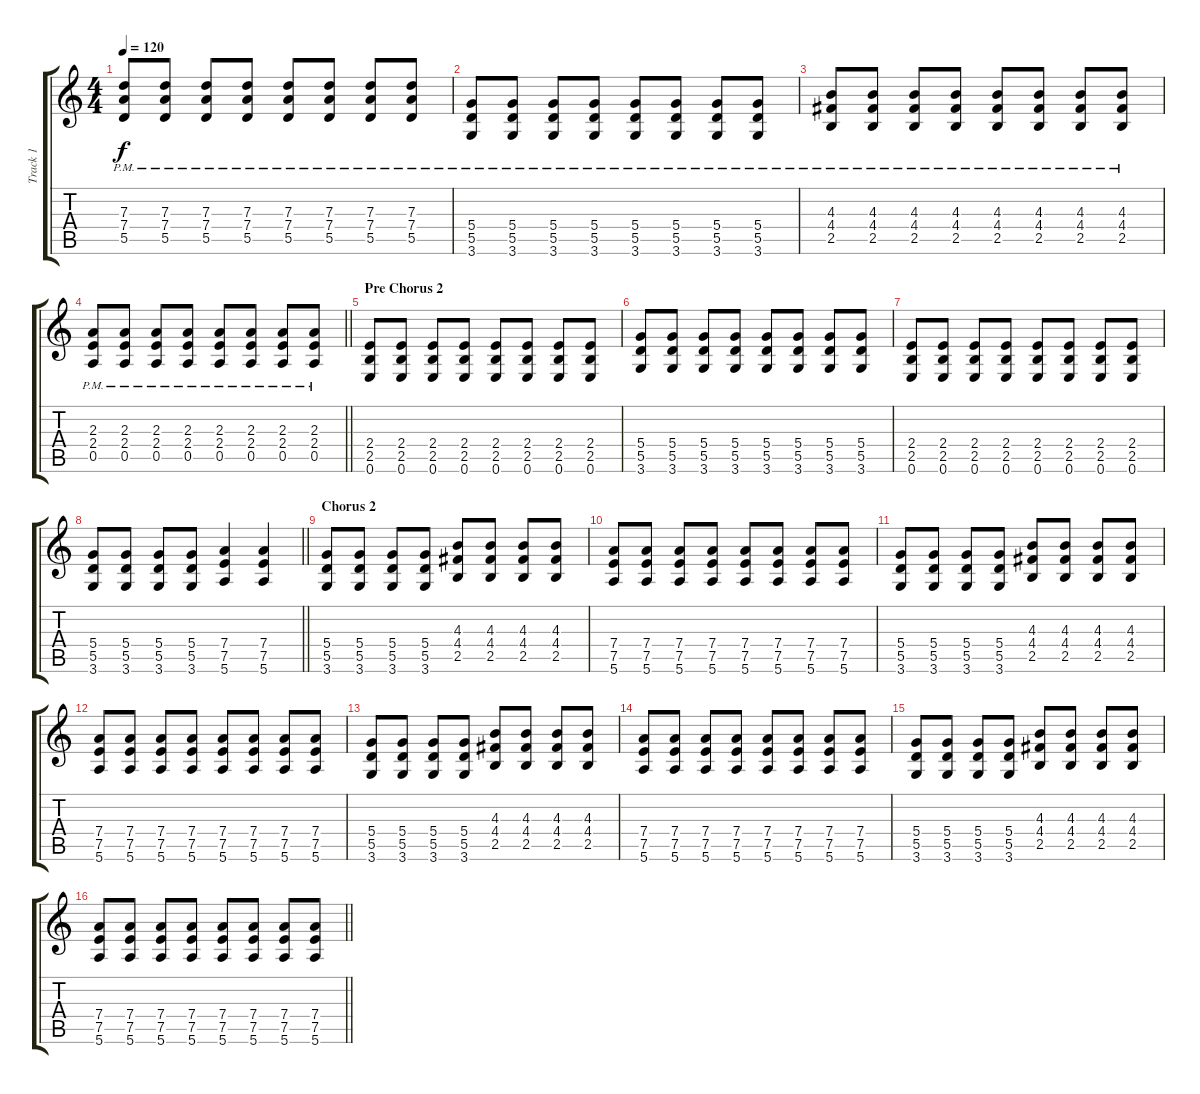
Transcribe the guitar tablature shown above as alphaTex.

\track ("Track 1" "Track 1") {instrument overdrivenguitar}
\staff {score tabs}
\tuning (E4 B3 G3 D3 A2 E2) {hide}
\ts (4 4)
\tempo 120
\clef g2
\ks c
(7.3{pm} 7.4{pm} 5.5{pm}).8{dy f} (7.3{pm} 7.4{pm} 5.5{pm}).8 (7.3{pm} 7.4{pm} 5.5{pm}).8 (7.3{pm} 7.4{pm} 5.5{pm}).8 (7.3{pm} 7.4{pm} 5.5{pm}).8 (7.3{pm} 7.4{pm} 5.5{pm}).8 (7.3{pm} 7.4{pm} 5.5{pm}).8 (7.3{pm} 7.4{pm} 5.5{pm}).8 |
(5.4{pm} 5.5{pm} 3.6{pm}).8 (5.4{pm} 5.5{pm} 3.6{pm}).8 (5.4{pm} 5.5{pm} 3.6{pm}).8 (5.4{pm} 5.5{pm} 3.6{pm}).8 (5.4{pm} 5.5{pm} 3.6{pm}).8 (5.4{pm} 5.5{pm} 3.6{pm}).8 (5.4{pm} 5.5{pm} 3.6{pm}).8 (5.4{pm} 5.5{pm} 3.6{pm}).8 |
(4.3{pm} 4.4{pm} 2.5{pm}).8 (4.3{pm} 4.4{pm} 2.5{pm}).8 (4.3{pm} 4.4{pm} 2.5{pm}).8 (4.3{pm} 4.4{pm} 2.5{pm}).8 (4.3{pm} 4.4{pm} 2.5{pm}).8 (4.3{pm} 4.4{pm} 2.5{pm}).8 (4.3{pm} 4.4{pm} 2.5{pm}).8 (4.3{pm} 4.4{pm} 2.5{pm}).8 |
\barLineRight lightlight
(2.3{pm} 2.4{pm} 0.5{pm}).8 (2.3{pm} 2.4{pm} 0.5{pm}).8 (2.3{pm} 2.4{pm} 0.5{pm}).8 (2.3{pm} 2.4{pm} 0.5{pm}).8 (2.3{pm} 2.4{pm} 0.5{pm}).8 (2.3{pm} 2.4{pm} 0.5{pm}).8 (2.3{pm} 2.4{pm} 0.5{pm}).8 (2.3{pm} 2.4{pm} 0.5{pm}).8 |
\section ("" "Pre Chorus 2")
(2.4 2.5 0.6).8 (2.4 2.5 0.6).8 (2.4 2.5 0.6).8 (2.4 2.5 0.6).8 (2.4 2.5 0.6).8 (2.4 2.5 0.6).8 (2.4 2.5 0.6).8 (2.4 2.5 0.6).8 |
(5.4 5.5 3.6).8 (5.4 5.5 3.6).8 (5.4 5.5 3.6).8 (5.4 5.5 3.6).8 (5.4 5.5 3.6).8 (5.4 5.5 3.6).8 (5.4 5.5 3.6).8 (5.4 5.5 3.6).8 |
(2.4 2.5 0.6).8 (2.4 2.5 0.6).8 (2.4 2.5 0.6).8 (2.4 2.5 0.6).8 (2.4 2.5 0.6).8 (2.4 2.5 0.6).8 (2.4 2.5 0.6).8 (2.4 2.5 0.6).8 |
\barLineRight lightlight
(5.4 5.5 3.6).8 (5.4 5.5 3.6).8 (5.4 5.5 3.6).8 (5.4 5.5 3.6).8 (7.4 7.5 5.6).4 (7.4 7.5 5.6).4 |
\section ("" "Chorus 2")
(5.4 5.5 3.6).8 (5.4 5.5 3.6).8 (5.4 5.5 3.6).8 (5.4 5.5 3.6).8 (4.3 4.4 2.5).8 (4.3 4.4 2.5).8 (4.3 4.4 2.5).8 (4.3 4.4 2.5).8 |
(7.4 7.5 5.6).8 (7.4 7.5 5.6).8 (7.4 7.5 5.6).8 (7.4 7.5 5.6).8 (7.4 7.5 5.6).8 (7.4 7.5 5.6).8 (7.4 7.5 5.6).8 (7.4 7.5 5.6).8 |
(5.4 5.5 3.6).8 (5.4 5.5 3.6).8 (5.4 5.5 3.6).8 (5.4 5.5 3.6).8 (4.3 4.4 2.5).8 (4.3 4.4 2.5).8 (4.3 4.4 2.5).8 (4.3 4.4 2.5).8 |
(7.4 7.5 5.6).8 (7.4 7.5 5.6).8 (7.4 7.5 5.6).8 (7.4 7.5 5.6).8 (7.4 7.5 5.6).8 (7.4 7.5 5.6).8 (7.4 7.5 5.6).8 (7.4 7.5 5.6).8 |
(5.4 5.5 3.6).8 (5.4 5.5 3.6).8 (5.4 5.5 3.6).8 (5.4 5.5 3.6).8 (4.3 4.4 2.5).8 (4.3 4.4 2.5).8 (4.3 4.4 2.5).8 (4.3 4.4 2.5).8 |
(7.4 7.5 5.6).8 (7.4 7.5 5.6).8 (7.4 7.5 5.6).8 (7.4 7.5 5.6).8 (7.4 7.5 5.6).8 (7.4 7.5 5.6).8 (7.4 7.5 5.6).8 (7.4 7.5 5.6).8 |
(5.4 5.5 3.6).8 (5.4 5.5 3.6).8 (5.4 5.5 3.6).8 (5.4 5.5 3.6).8 (4.3 4.4 2.5).8 (4.3 4.4 2.5).8 (4.3 4.4 2.5).8 (4.3 4.4 2.5).8 |
\barLineRight lightlight
(7.4 7.5 5.6).8 (7.4 7.5 5.6).8 (7.4 7.5 5.6).8 (7.4 7.5 5.6).8 (7.4 7.5 5.6).8 (7.4 7.5 5.6).8 (7.4 7.5 5.6).8 (7.4 7.5 5.6).8
